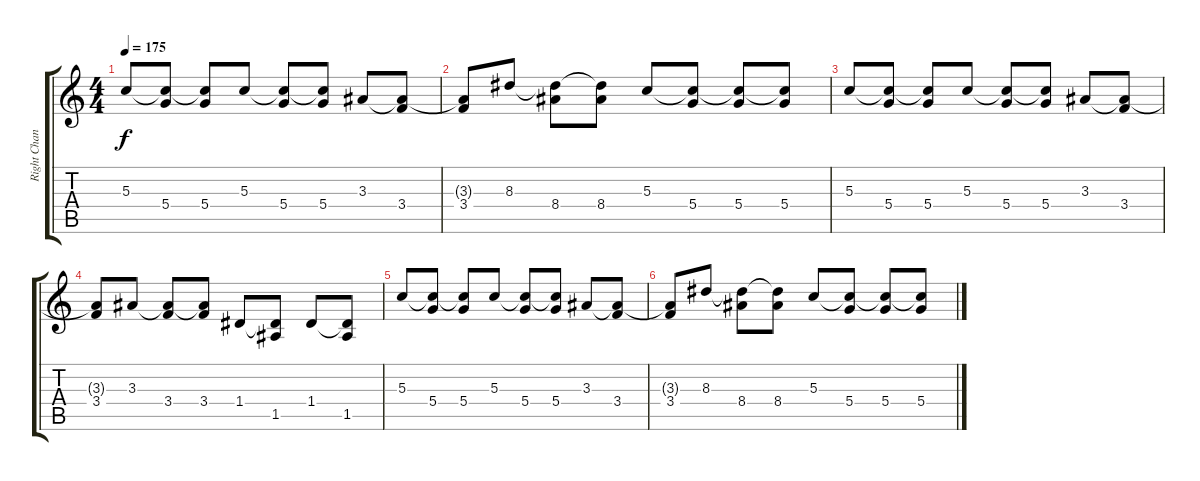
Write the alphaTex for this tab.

\track ("Right Channel" "Right Chan") {instrument distortionguitar}
\staff {score tabs}
\tuning (E4 B3 G3 D3 A2 E2) {hide}
\ts (4 4)
\tempo 175
\clef g2
\ks c
5.3.8{dy f} (5.3{t} 5.4).8 (5.3{t} 5.4).8 5.3.8 (5.3{t} 5.4).8 (5.3{t} 5.4).8 3.3.8 (3.3{t} 3.4).8 |
(3.3{t} 3.4).8 8.3.8 (8.3{t} 8.4).8 (8.3{t} 8.4).8 5.3.8 (5.3{t} 5.4).8 (5.3{t} 5.4).8 (5.3{t} 5.4).8 |
5.3.8{volume 0} (5.3{t} 5.4).8 (5.3{t} 5.4).8 5.3.8 (5.3{t} 5.4).8 (5.3{t} 5.4).8 3.3.8 (3.3{t} 3.4).8 |
(3.3{t} 3.4).8 3.3.8 (3.3{t} 3.4).8 (3.3{t} 3.4).8 1.4.8 (1.4{t} 1.5).8 1.4.8 (1.4{t} 1.5).8 |
5.3.8 (5.3{t} 5.4).8 (5.3{t} 5.4).8 5.3.8 (5.3{t} 5.4).8 (5.3{t} 5.4).8 3.3.8 (3.3{t} 3.4).8 |
(3.3{t} 3.4).8 8.3.8 (8.3{t} 8.4).8 (8.3{t} 8.4).8 5.3.8 (5.3{t} 5.4).8 (5.3{t} 5.4).8 (5.3{t} 5.4).8
